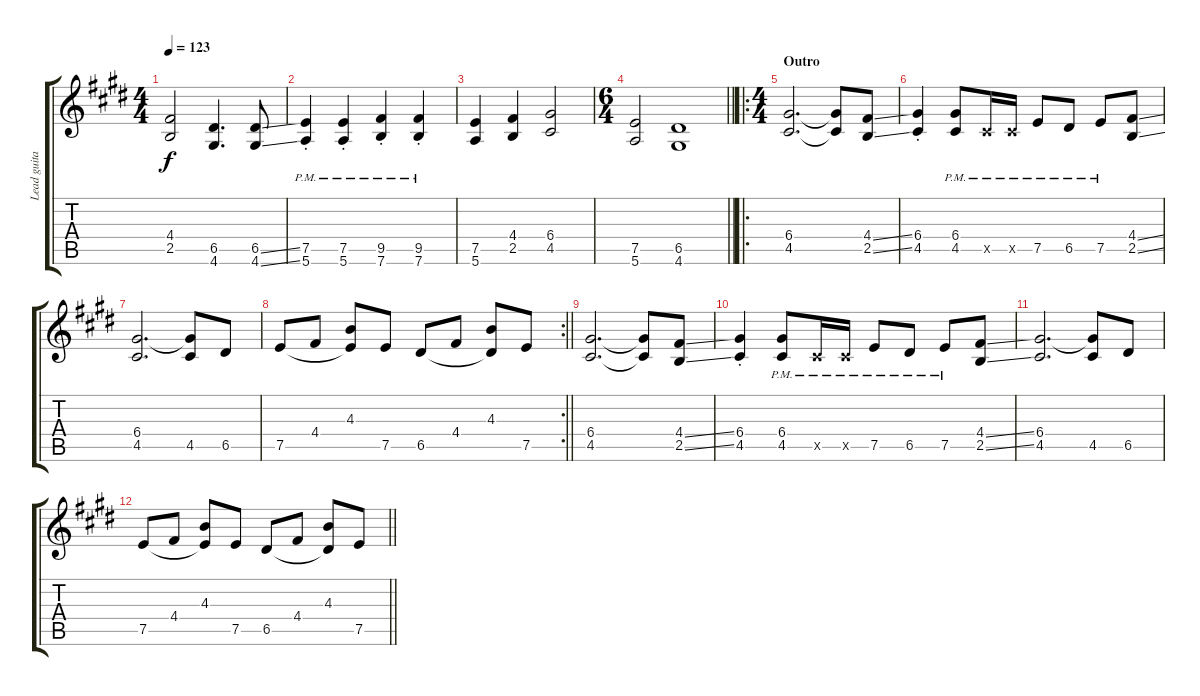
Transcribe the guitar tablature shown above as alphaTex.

\track ("Lead guitar" "Lead guita") {instrument overdrivenguitar}
\staff {score tabs}
\tuning (E4 B3 G3 D3 A2 E2) {hide}
\ts (4 4)
\tempo 123
\clef g2
\ks c#minor
(4.4 2.5).2{dy f} (6.5 4.6).4{d} (6.5{ss} 4.6{ss}).8 |
(7.5{pm st} 5.6{pm st}).4 (7.5{pm st} 5.6{pm st}).4 (9.5{pm st} 7.6{pm st}).4 (9.5{pm st} 7.6{pm st}).4 |
(7.5 5.6).4 (4.4 2.5).4 (6.4 4.5).2 |
\ts (6 4)
\barLineRight lightlight
(7.5 5.6).2 (6.5 4.6).1 |
\ro
\ts (4 4)
\section ("" "Outro")
(6.4 4.5).2{d} (6.4{t} 4.5{t}).8 (4.4{ss} 2.5{ss}).8 |
(6.4{st} 4.5{st}).4 (6.4{pm} 4.5{pm}).8 4.5{pm x}.16 4.5{pm x}.16 7.5{pm}.8 6.5{pm}.8 7.5{pm}.8 (4.4{ss} 2.5{ss}).8 |
(6.4 4.5).2{d} (6.4{t} 4.5).8 6.5.8 |
\rc 2
\barLineRight lightlight
7.5.8 4.4.8 (4.3 7.5{t}).8 7.5.8 6.5.8 4.4.8 (4.3 6.5{t}).8 7.5.8 |
(6.4 4.5).2{d} (6.4{t} 4.5{t}).8 (4.4{ss} 2.5{ss}).8 |
(6.4{st} 4.5{st}).4 (6.4{pm} 4.5{pm}).8 4.5{pm x}.16 4.5{pm x}.16 7.5{pm}.8 6.5{pm}.8 7.5{pm}.8 (4.4{ss} 2.5{ss}).8 |
(6.4 4.5).2{d} (6.4{t} 4.5).8 6.5.8 |
\barLineRight lightlight
7.5.8 4.4.8 (4.3 7.5{t}).8 7.5.8 6.5.8 4.4.8 (4.3 6.5{t}).8 7.5.8
